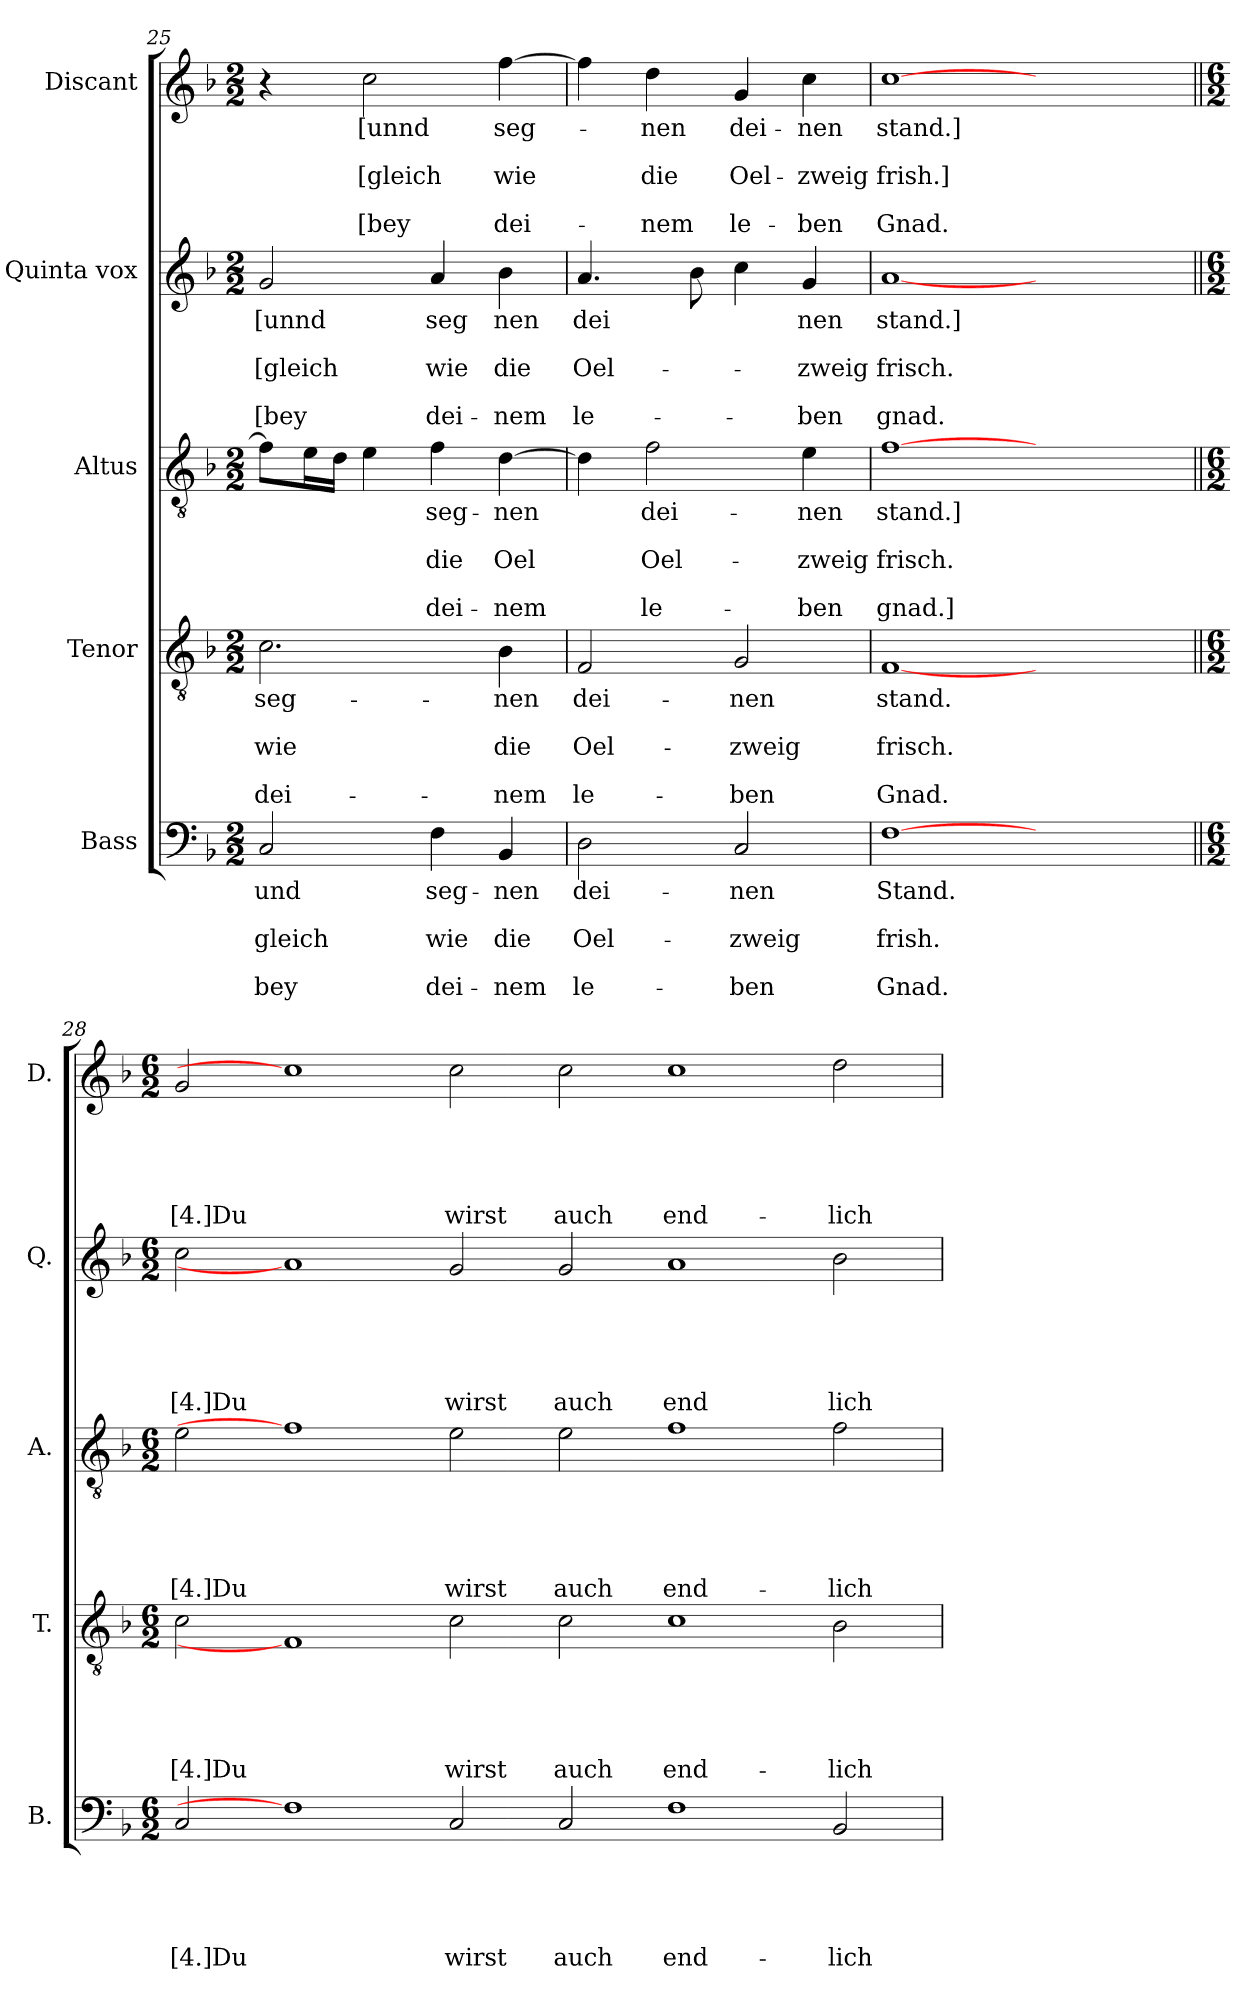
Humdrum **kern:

**kern	**text	**text	**text	**text	**text	**kern	**text	**text	**text	**text	**text	**kern	**text	**text	**text	**text	**text	**kern	**text	**text	**text	**text	**text	**kern	**text	**text	**text	**text	**text
*part5	*part5	*part5	*part5	*part5	*part5	*part4	*part4	*part4	*part4	*part4	*part4	*part3	*part3	*part3	*part3	*part3	*part3	*part2	*part2	*part2	*part2	*part2	*part2	*part1	*part1	*part1	*part1	*part1	*part1
*staff5	*staff5	*staff5	*staff5	*staff5	*staff5	*staff4	*staff4	*staff4	*staff4	*staff4	*staff4	*staff3	*staff3	*staff3	*staff3	*staff3	*staff3	*staff2	*staff2	*staff2	*staff2	*staff2	*staff2	*staff1	*staff1	*staff1	*staff1	*staff1	*staff1
*I"Bass	*	*	*	*	*	*I"Tenor	*	*	*	*	*	*I"Altus	*	*	*	*	*	*I"Quinta vox	*	*	*	*	*	*I"Discant	*	*	*	*	*
*I'B.	*	*	*	*	*	*I'T.	*	*	*	*	*	*I'A.	*	*	*	*	*	*I'Q.	*	*	*	*	*	*I'D.	*	*	*	*	*
*clefF4	*	*	*	*	*	*clefGv2	*	*	*	*	*	*clefGv2	*	*	*	*	*	*clefG2	*	*	*	*	*	*clefG2	*	*	*	*	*
*k[b-]	*	*	*	*	*	*k[b-]	*	*	*	*	*	*k[b-]	*	*	*	*	*	*k[b-]	*	*	*	*	*	*k[b-]	*	*	*	*	*
*M2/2	*	*	*	*	*	*M2/2	*	*	*	*	*	*M2/2	*	*	*	*	*	*M2/2	*	*	*	*	*	*M2/2	*	*	*	*	*
=25	=25	=25	=25	=25	=25	=25	=25	=25	=25	=25	=25	=25	=25	=25	=25	=25	=25	=25	=25	=25	=25	=25	=25	=25	=25	=25	=25	=25	=25
!	!LO:LY:b	!	!LO:LY:b	!	!LO:LY:b	!	!LO:LY:b	!	!LO:LY:b	!	!LO:LY:b	!	!	!	!	!	!	!	!LO:LY:b	!	!LO:LY:b	!	!LO:LY:b	!	!	!	!	!	!
2C/	und	.	gleich	.	bey	2.c\	seg-	.	wie	.	dei-	8f\L]	.	.	.	.	.	2g/	[unnd	.	[gleich	.	[bey	4r	.	.	.	.	.
.	.	.	.	.	.	.	.	.	.	.	.	16e\L	.	.	.	.	.	.	.	.	.	.	.	.	.	.	.	.	.
.	.	.	.	.	.	.	.	.	.	.	.	16d\JJ	.	.	.	.	.	.	.	.	.	.	.	.	.	.	.	.	.
!	!	!	!	!	!	!	!	!	!	!	!	!	!	!	!	!	!	!	!	!	!	!	!	!	!LO:LY:b	!	!LO:LY:b	!	!LO:LY:b
.	.	.	.	.	.	.	.	.	.	.	.	4e\	.	.	.	.	.	.	.	.	.	.	.	2cc\	[unnd	.	[gleich	.	[bey
!	!LO:LY:b	!	!LO:LY:b	!	!LO:LY:b	!	!	!	!	!	!	!	!LO:LY:b	!	!LO:LY:b	!	!LO:LY:b	!	!LO:LY:b	!	!LO:LY:b	!	!LO:LY:b	!	!	!	!	!	!
4F\	seg-	.	wie	.	dei-	.	.	.	.	.	.	4f\	seg-	.	die	.	dei-	4a/	seg	.	wie	.	dei-	.	.	.	.	.	.
!	!LO:LY:b	!	!LO:LY:b	!	!LO:LY:b	!	!LO:LY:b	!	!LO:LY:b	!	!LO:LY:b	!	!LO:LY:b	!	!LO:LY:b	!	!LO:LY:b	!	!LO:LY:b	!	!LO:LY:b	!	!LO:LY:b	!	!LO:LY:b	!	!LO:LY:b	!	!LO:LY:b
4BB-/	-nen	.	die	.	-nem	4B-\	-nen	.	die	.	-nem	[4d\	-nen	.	-Oel	.	-nem	4b-\	nen	.	die	.	-nem	[4ff\	seg-	.	wie	.	dei-
!!LO:PB:g=z
=26	=26	=26	=26	=26	=26	=26	=26	=26	=26	=26	=26	=26	=26	=26	=26	=26	=26	=26	=26	=26	=26	=26	=26	=26	=26	=26	=26	=26	=26
!	!LO:LY:b	!	!LO:LY:b	!	!LO:LY:b	!	!LO:LY:b	!	!LO:LY:b	!	!LO:LY:b	!	!	!	!	!	!	!	!LO:LY:b	!	!LO:LY:b	!	!LO:LY:b	!	!	!	!	!	!
2D\	dei-	.	Oel-	.	le-	2F/	dei-	.	Oel-	.	le-	4d\]	.	.	.	.	.	4.a/	dei	.	Oel-	.	le-	4ff\]	.	.	.	.	.
!	!	!	!	!	!	!	!	!	!	!	!	!	!LO:LY:b	!	!LO:LY:b	!	!LO:LY:b	!	!	!	!	!	!	!	!LO:LY:b	!	!LO:LY:b	!	!LO:LY:b
.	.	.	.	.	.	.	.	.	.	.	.	2f\	dei-	.	Oel-	.	le-	.	.	.	.	.	.	4dd\	-nen	.	die	.	-nem
.	.	.	.	.	.	.	.	.	.	.	.	.	.	.	.	.	.	8b-\	.	.	.	.	.	.	.	.	.	.	.
!	!LO:LY:b	!	!LO:LY:b	!	!LO:LY:b	!	!LO:LY:b	!	!LO:LY:b	!	!LO:LY:b	!	!	!	!	!	!	!	!	!	!	!	!	!	!LO:LY:b	!	!LO:LY:b	!	!LO:LY:b
2C/	-nen	.	-zweig	.	-ben	2G/	-nen	.	-zweig	.	-ben	.	.	.	.	.	.	4cc\	.	.	.	.	.	4g/	dei-	.	Oel-	.	le-
!	!	!	!	!	!	!	!	!	!	!	!	!	!LO:LY:b	!	!LO:LY:b	!	!LO:LY:b	!	!LO:LY:b	!	!LO:LY:b	!	!LO:LY:b	!	!LO:LY:b	!	!LO:LY:b	!	!LO:LY:b
.	.	.	.	.	.	.	.	.	.	.	.	4e\	-nen	.	-zweig	.	-ben	4g/	nen	.	-zweig	.	-ben	4cc\	-nen	.	-zweig	.	-ben
=27	=27	=27	=27	=27	=27	=27	=27	=27	=27	=27	=27	=27	=27	=27	=27	=27	=27	=27	=27	=27	=27	=27	=27	=27	=27	=27	=27	=27	=27
!	!LO:LY:b	!	!LO:LY:b	!	!LO:LY:b	!	!LO:LY:b	!	!LO:LY:b	!	!LO:LY:b	!	!LO:LY:b	!	!LO:LY:b	!	!LO:LY:b	!	!LO:LY:b	!	!LO:LY:b	!	!LO:LY:b	!	!LO:LY:b	!	!LO:LY:b	!	!LO:LY:b
[1F	Stand.	.	frish.	.	Gnad.	[1F	stand.	.	frisch.	.	Gnad.	[1f	stand.]	.	frisch.	.	gnad.]	[1a	stand.]	.	frisch.	.	gnad.	[1cc	stand.]	.	frish.]	.	Gnad.
1ryy	.	.	.	.	.	1ryy	.	.	.	.	.	1ryy	.	.	.	.	.	1ryy	.	.	.	.	.	1ryy	.	.	.	.	.
=28||	=28||	=28||	=28||	=28||	=28||	=28||	=28||	=28||	=28||	=28||	=28||	=28||	=28||	=28||	=28||	=28||	=28||	=28||	=28||	=28||	=28||	=28||	=28||	=28||	=28||	=28||	=28||	=28||	=28||
*M6/2	*	*	*	*	*	*M6/2	*	*	*	*	*	*M6/2	*	*	*	*	*	*M6/2	*	*	*	*	*	*M6/2	*	*	*	*	*
*	*	*	*	*	*	*	*	*	*	*	*	*	*	*	*	*	*	*	*	*	*	*	*	*MM840	*	*	*	*	*
!	!	!	!	!	!LO:LY:b	!	!	!	!	!	!LO:LY:b	!	!	!	!	!	!LO:LY:b	!	!	!	!	!	!LO:LY:b	!	!	!	!	!	!LO:LY:b
2C/	.	.	.	.	[4.]Du	2c\	.	.	.	.	[4.]Du	2e\	.	.	.	.	[4.]Du	2cc\	.	.	.	.	[4.]Du	2g/	.	.	.	.	[4.]Du
1F]	.	.	.	.	.	1F]	.	.	.	.	.	1f]	.	.	.	.	.	1a]	.	.	.	.	.	1cc]	.	.	.	.	.
!	!	!	!	!	!LO:LY:b	!	!	!	!	!	!LO:LY:b	!	!	!	!	!	!LO:LY:b	!	!	!	!	!	!LO:LY:b	!	!	!	!	!	!LO:LY:b
2C/	.	.	.	.	wirst	2c\	.	.	.	.	wirst	2e\	.	.	.	.	wirst	2g/	.	.	.	.	wirst	2cc\	.	.	.	.	wirst
!	!	!	!	!	!LO:LY:b	!	!	!	!	!	!LO:LY:b	!	!	!	!	!	!LO:LY:b	!	!	!	!	!	!LO:LY:b	!	!	!	!	!	!LO:LY:b
2C/	.	.	.	.	auch	2c\	.	.	.	.	auch	2e\	.	.	.	.	auch	2g/	.	.	.	.	auch	2cc\	.	.	.	.	auch
!	!	!	!	!	!LO:LY:b	!	!	!	!	!	!LO:LY:b	!	!	!	!	!	!LO:LY:b	!	!	!	!	!	!LO:LY:b	!	!	!	!	!	!LO:LY:b
1F	.	.	.	.	end-	1c	.	.	.	.	end-	1f	.	.	.	.	end-	1a	.	.	.	.	end	1cc	.	.	.	.	end-
!	!	!	!	!	!LO:LY:b	!	!	!	!	!	!LO:LY:b	!	!	!	!	!	!LO:LY:b	!	!	!	!	!	!LO:LY:b	!	!	!	!	!	!LO:LY:b
2BB-/	.	.	.	.	-lich	2B-\	.	.	.	.	-lich	2f\	.	.	.	.	-lich	2b-\	.	.	.	.	lich	2dd\	.	.	.	.	-lich
=	=	=	=	=	=	=	=	=	=	=	=	=	=	=	=	=	=	=	=	=	=	=	=	=	=	=	=	=	=
*-	*-	*-	*-	*-	*-	*-	*-	*-	*-	*-	*-	*-	*-	*-	*-	*-	*-	*-	*-	*-	*-	*-	*-	*-	*-	*-	*-	*-	*-
